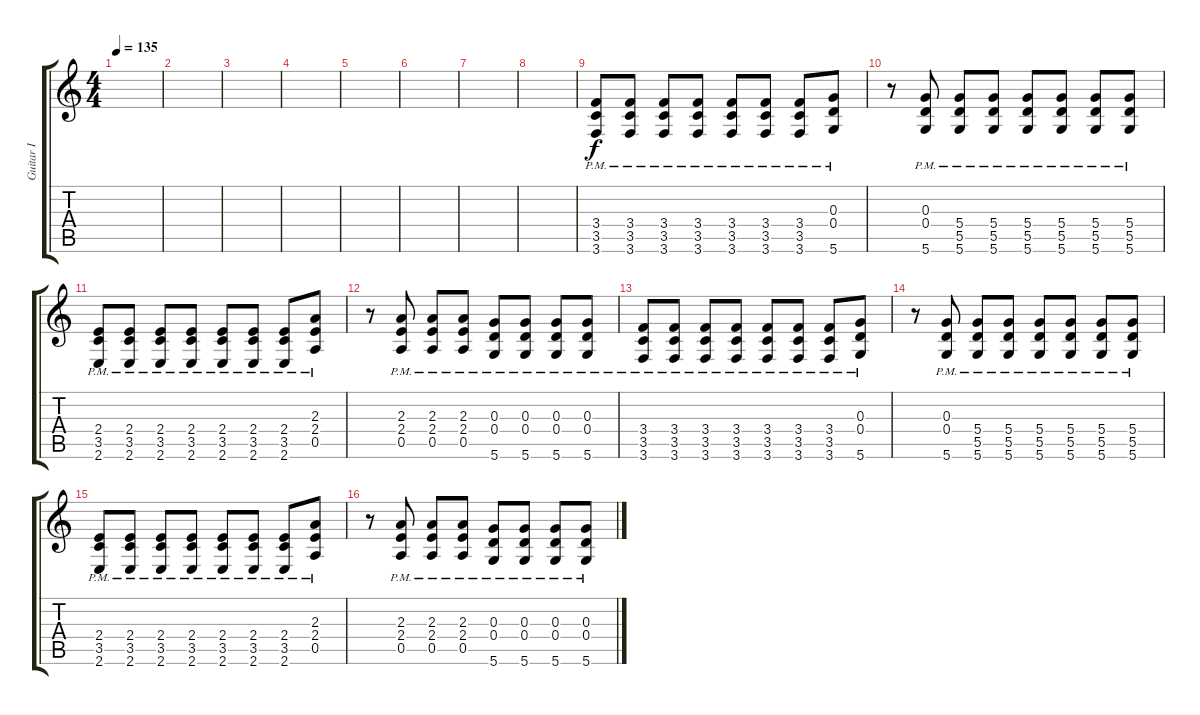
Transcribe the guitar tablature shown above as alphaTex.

\track ("Guitar I" "Guitar I") {instrument distortionguitar}
\staff {score tabs}
\tuning (E4 B3 G3 D3 A2 D2) {hide}
\ts (4 4)
\tempo 135
\clef g2
\ks c
|
|
|
|
|
|
|
|
(3.4{pm} 3.5{pm} 3.6{pm}).8 (3.4{pm} 3.5{pm} 3.6{pm}).8 (3.4{pm} 3.5{pm} 3.6{pm}).8 (3.4{pm} 3.5{pm} 3.6{pm}).8 (3.4{pm} 3.5{pm} 3.6{pm}).8 (3.4{pm} 3.5{pm} 3.6{pm}).8 (3.4{pm} 3.5{pm} 3.6{pm}).8 (0.3{pm} 0.4{pm} 5.6{pm}).8 |
r.8 (0.3{pm} 0.4{pm} 5.6{pm}).8 (5.4{pm} 5.5{pm} 5.6{pm}).8 (5.4{pm} 5.5{pm} 5.6{pm}).8 (5.4{pm} 5.5{pm} 5.6{pm}).8 (5.4{pm} 5.5{pm} 5.6{pm}).8 (5.4{pm} 5.5{pm} 5.6{pm}).8 (5.4{pm} 5.5{pm} 5.6{pm}).8 |
(2.4{pm} 3.5{pm} 2.6{pm}).8 (2.4{pm} 3.5{pm} 2.6{pm}).8 (2.4{pm} 3.5{pm} 2.6{pm}).8 (2.4{pm} 3.5{pm} 2.6{pm}).8 (2.4{pm} 3.5{pm} 2.6{pm}).8 (2.4{pm} 3.5{pm} 2.6{pm}).8 (2.4{pm} 3.5{pm} 2.6{pm}).8 (2.3{pm} 2.4{pm} 0.5{pm}).8 |
r.8 (2.3{pm} 2.4{pm} 0.5{pm}).8 (2.3{pm} 2.4{pm} 0.5{pm}).8 (2.3{pm} 2.4{pm} 0.5{pm}).8 (0.3{pm} 0.4{pm} 5.6{pm}).8 (0.3{pm} 0.4{pm} 5.6{pm}).8 (0.3{pm} 0.4{pm} 5.6{pm}).8 (0.3{pm} 0.4{pm} 5.6{pm}).8 |
(3.4{pm} 3.5{pm} 3.6{pm}).8 (3.4{pm} 3.5{pm} 3.6{pm}).8 (3.4{pm} 3.5{pm} 3.6{pm}).8 (3.4{pm} 3.5{pm} 3.6{pm}).8 (3.4{pm} 3.5{pm} 3.6{pm}).8 (3.4{pm} 3.5{pm} 3.6{pm}).8 (3.4{pm} 3.5{pm} 3.6{pm}).8 (0.3{pm} 0.4{pm} 5.6{pm}).8 |
r.8 (0.3{pm} 0.4{pm} 5.6{pm}).8 (5.4{pm} 5.5{pm} 5.6{pm}).8 (5.4{pm} 5.5{pm} 5.6{pm}).8 (5.4{pm} 5.5{pm} 5.6{pm}).8 (5.4{pm} 5.5{pm} 5.6{pm}).8 (5.4{pm} 5.5{pm} 5.6{pm}).8 (5.4{pm} 5.5{pm} 5.6{pm}).8 |
(2.4{pm} 3.5{pm} 2.6{pm}).8 (2.4{pm} 3.5{pm} 2.6{pm}).8 (2.4{pm} 3.5{pm} 2.6{pm}).8 (2.4{pm} 3.5{pm} 2.6{pm}).8 (2.4{pm} 3.5{pm} 2.6{pm}).8 (2.4{pm} 3.5{pm} 2.6{pm}).8 (2.4{pm} 3.5{pm} 2.6{pm}).8 (2.3{pm} 2.4{pm} 0.5{pm}).8 |
r.8 (2.3{pm} 2.4{pm} 0.5{pm}).8 (2.3{pm} 2.4{pm} 0.5{pm}).8 (2.3{pm} 2.4{pm} 0.5{pm}).8 (0.3{pm} 0.4{pm} 5.6{pm}).8 (0.3{pm} 0.4{pm} 5.6{pm}).8 (0.3{pm} 0.4{pm} 5.6{pm}).8 (0.3{pm} 0.4{pm} 5.6{pm}).8
